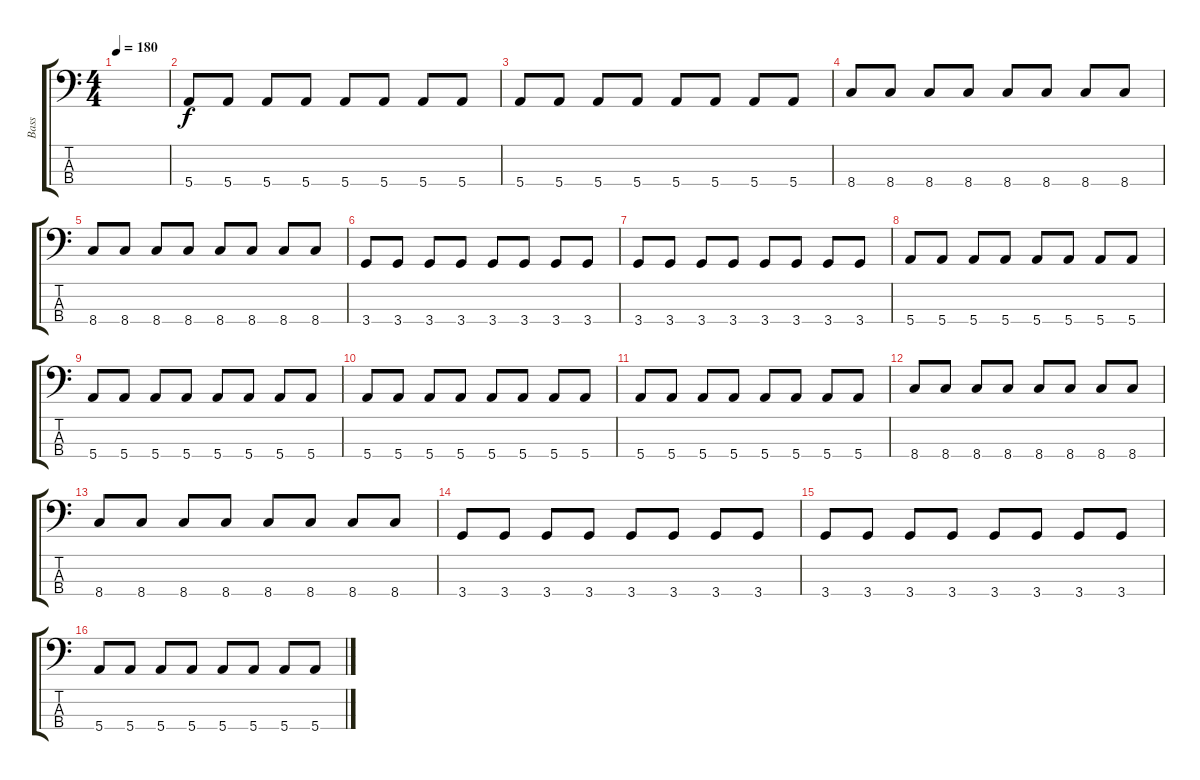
\track ("Bass" "Bass") {instrument electricbasspick}
\staff {score tabs}
\tuning (G2 D2 A1 E1) {hide}
\ts (4 4)
\tempo 180
\clef f4
\ks c
|
5.4.8 5.4.8 5.4.8 5.4.8 5.4.8 5.4.8 5.4.8 5.4.8 |
5.4.8 5.4.8 5.4.8 5.4.8 5.4.8 5.4.8 5.4.8 5.4.8 |
8.4.8 8.4.8 8.4.8 8.4.8 8.4.8 8.4.8 8.4.8 8.4.8 |
8.4.8 8.4.8 8.4.8 8.4.8 8.4.8 8.4.8 8.4.8 8.4.8 |
3.4.8 3.4.8 3.4.8 3.4.8 3.4.8 3.4.8 3.4.8 3.4.8 |
3.4.8 3.4.8 3.4.8 3.4.8 3.4.8 3.4.8 3.4.8 3.4.8 |
5.4.8 5.4.8 5.4.8 5.4.8 5.4.8 5.4.8 5.4.8 5.4.8 |
5.4.8 5.4.8 5.4.8 5.4.8 5.4.8 5.4.8 5.4.8 5.4.8 |
5.4.8 5.4.8 5.4.8 5.4.8 5.4.8 5.4.8 5.4.8 5.4.8 |
5.4.8 5.4.8 5.4.8 5.4.8 5.4.8 5.4.8 5.4.8 5.4.8 |
8.4.8 8.4.8 8.4.8 8.4.8 8.4.8 8.4.8 8.4.8 8.4.8 |
8.4.8 8.4.8 8.4.8 8.4.8 8.4.8 8.4.8 8.4.8 8.4.8 |
3.4.8 3.4.8 3.4.8 3.4.8 3.4.8 3.4.8 3.4.8 3.4.8 |
3.4.8 3.4.8 3.4.8 3.4.8 3.4.8 3.4.8 3.4.8 3.4.8 |
5.4.8 5.4.8 5.4.8 5.4.8 5.4.8 5.4.8 5.4.8 5.4.8
